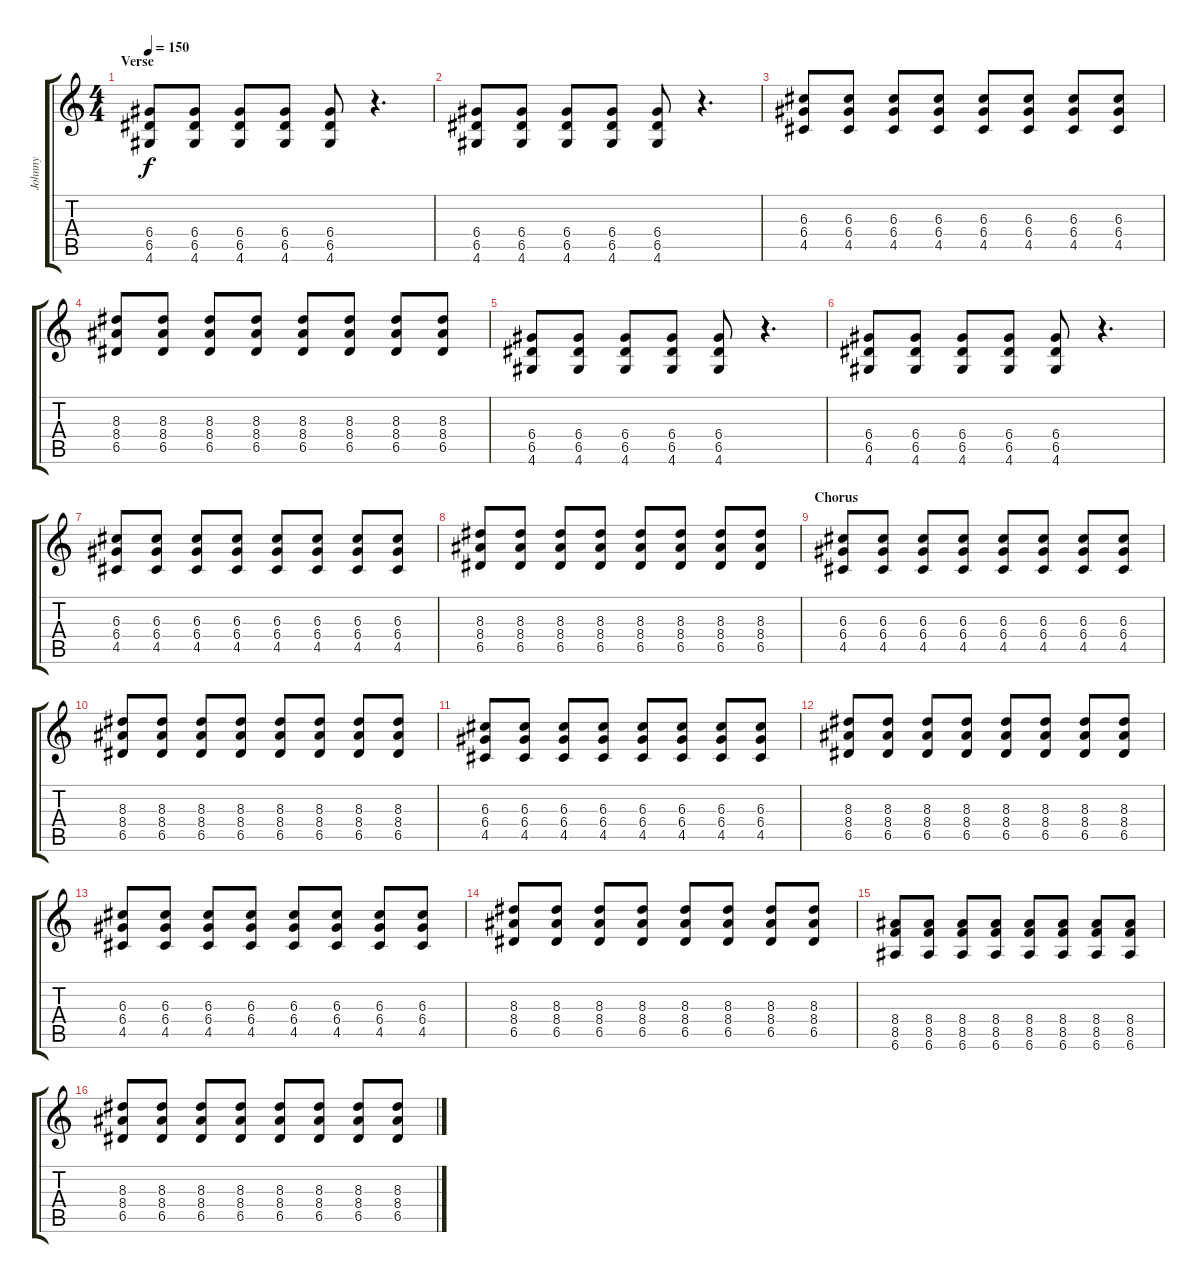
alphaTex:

\track ("Johnny" "Johnny") {instrument distortionguitar}
\staff {score tabs}
\tuning (E4 B3 G3 D3 A2 E2) {hide}
\ts (4 4)
\section ("" "Verse")
\tempo 150
\clef g2
\ks c
(6.4 6.5 4.6).8{dy f} (6.4 6.5 4.6).8 (6.4 6.5 4.6).8 (6.4 6.5 4.6).8 (6.4 6.5 4.6).8 r.4{d} |
(6.4 6.5 4.6).8 (6.4 6.5 4.6).8 (6.4 6.5 4.6).8 (6.4 6.5 4.6).8 (6.4 6.5 4.6).8 r.4{d} |
(6.3 6.4 4.5).8 (6.3 6.4 4.5).8 (6.3 6.4 4.5).8 (6.3 6.4 4.5).8 (6.3 6.4 4.5).8 (6.3 6.4 4.5).8 (6.3 6.4 4.5).8 (6.3 6.4 4.5).8 |
(8.3 8.4 6.5).8 (8.3 8.4 6.5).8 (8.3 8.4 6.5).8 (8.3 8.4 6.5).8 (8.3 8.4 6.5).8 (8.3 8.4 6.5).8 (8.3 8.4 6.5).8 (8.3 8.4 6.5).8 |
(6.4 6.5 4.6).8 (6.4 6.5 4.6).8 (6.4 6.5 4.6).8 (6.4 6.5 4.6).8 (6.4 6.5 4.6).8 r.4{d} |
(6.4 6.5 4.6).8 (6.4 6.5 4.6).8 (6.4 6.5 4.6).8 (6.4 6.5 4.6).8 (6.4 6.5 4.6).8 r.4{d} |
(6.3 6.4 4.5).8 (6.3 6.4 4.5).8 (6.3 6.4 4.5).8 (6.3 6.4 4.5).8 (6.3 6.4 4.5).8 (6.3 6.4 4.5).8 (6.3 6.4 4.5).8 (6.3 6.4 4.5).8 |
(8.3 8.4 6.5).8 (8.3 8.4 6.5).8 (8.3 8.4 6.5).8 (8.3 8.4 6.5).8 (8.3 8.4 6.5).8 (8.3 8.4 6.5).8 (8.3 8.4 6.5).8 (8.3 8.4 6.5).8 |
\section ("" "Chorus")
(6.3 6.4 4.5).8 (6.3 6.4 4.5).8 (6.3 6.4 4.5).8 (6.3 6.4 4.5).8 (6.3 6.4 4.5).8 (6.3 6.4 4.5).8 (6.3 6.4 4.5).8 (6.3 6.4 4.5).8 |
(8.3 8.4 6.5).8 (8.3 8.4 6.5).8 (8.3 8.4 6.5).8 (8.3 8.4 6.5).8 (8.3 8.4 6.5).8 (8.3 8.4 6.5).8 (8.3 8.4 6.5).8 (8.3 8.4 6.5).8 |
(6.3 6.4 4.5).8 (6.3 6.4 4.5).8 (6.3 6.4 4.5).8 (6.3 6.4 4.5).8 (6.3 6.4 4.5).8 (6.3 6.4 4.5).8 (6.3 6.4 4.5).8 (6.3 6.4 4.5).8 |
(8.3 8.4 6.5).8 (8.3 8.4 6.5).8 (8.3 8.4 6.5).8 (8.3 8.4 6.5).8 (8.3 8.4 6.5).8 (8.3 8.4 6.5).8 (8.3 8.4 6.5).8 (8.3 8.4 6.5).8 |
(6.3 6.4 4.5).8 (6.3 6.4 4.5).8 (6.3 6.4 4.5).8 (6.3 6.4 4.5).8 (6.3 6.4 4.5).8 (6.3 6.4 4.5).8 (6.3 6.4 4.5).8 (6.3 6.4 4.5).8 |
(8.3 8.4 6.5).8 (8.3 8.4 6.5).8 (8.3 8.4 6.5).8 (8.3 8.4 6.5).8 (8.3 8.4 6.5).8 (8.3 8.4 6.5).8 (8.3 8.4 6.5).8 (8.3 8.4 6.5).8 |
(8.4 8.5 6.6).8 (8.4 8.5 6.6).8 (8.4 8.5 6.6).8 (8.4 8.5 6.6).8 (8.4 8.5 6.6).8 (8.4 8.5 6.6).8 (8.4 8.5 6.6).8 (8.4 8.5 6.6).8 |
(8.3 8.4 6.5).8 (8.3 8.4 6.5).8 (8.3 8.4 6.5).8 (8.3 8.4 6.5).8 (8.3 8.4 6.5).8 (8.3 8.4 6.5).8 (8.3 8.4 6.5).8 (8.3 8.4 6.5).8
